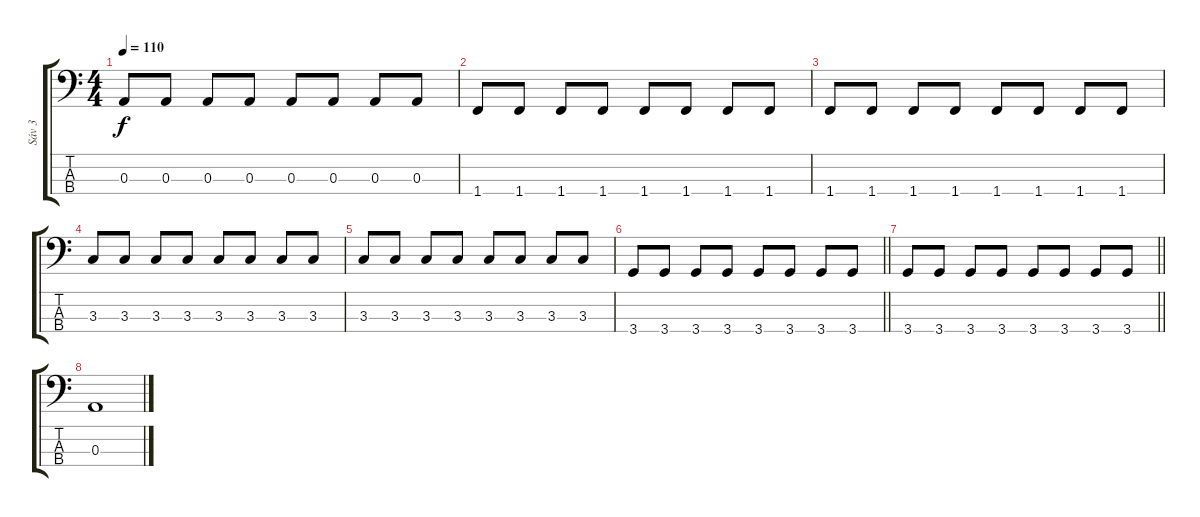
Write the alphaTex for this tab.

\track ("Sáv 3" "Sáv 3") {instrument electricbasspick}
\staff {score tabs}
\tuning (G2 D2 A1 E1) {hide}
\ts (4 4)
\tempo 110
\clef f4
\ks c
0.3.8{dy f} 0.3.8 0.3.8 0.3.8 0.3.8 0.3.8 0.3.8 0.3.8 |
1.4.8 1.4.8 1.4.8 1.4.8 1.4.8 1.4.8 1.4.8 1.4.8 |
1.4.8 1.4.8 1.4.8 1.4.8 1.4.8 1.4.8 1.4.8 1.4.8 |
3.3.8 3.3.8 3.3.8 3.3.8 3.3.8 3.3.8 3.3.8 3.3.8 |
3.3.8 3.3.8 3.3.8 3.3.8 3.3.8 3.3.8 3.3.8 3.3.8 |
\barLineRight lightlight
3.4.8 3.4.8 3.4.8 3.4.8 3.4.8 3.4.8 3.4.8 3.4.8 |
\barLineRight lightlight
3.4.8 3.4.8 3.4.8 3.4.8 3.4.8 3.4.8 3.4.8 3.4.8 |
0.3.1
